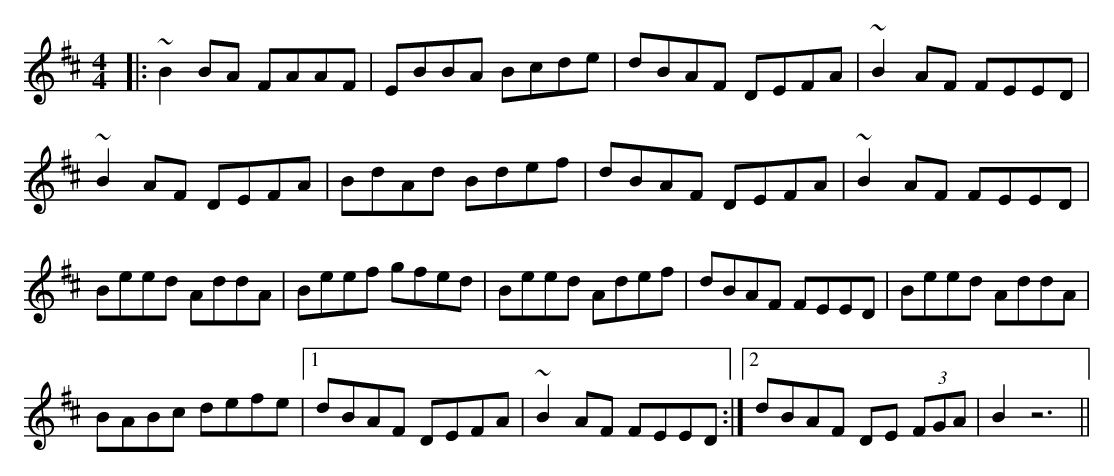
X:1
M:4/4
K:Edor
|:~B2 BA FAAF|EBBA Bcde|dBAF DEFA|~B2 AF FEED|
~B2 AF DEFA|BdAd Bdef|dBAF DEFA|~B2 AF FEED|
Beed AddA|Beef gfed|Beed Adef|dBAF FEED|Beed AddA|
BABc defe|1 dBAF DEFA|~B2 AF FEED:|2 dBAF DE (3FGA|B2 z6||
